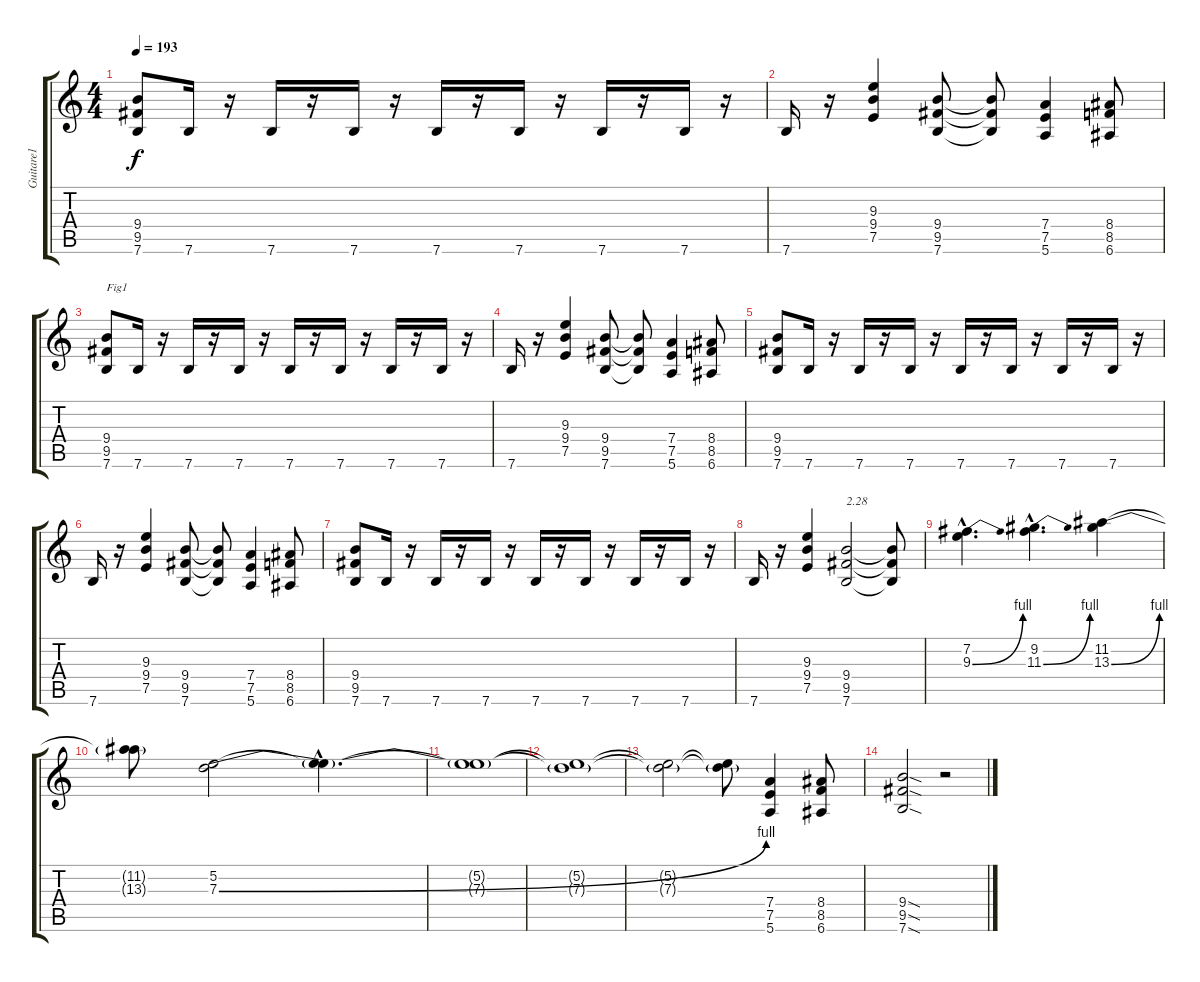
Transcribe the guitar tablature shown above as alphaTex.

\track ("Guitare1" "Guitare1") {instrument overdrivenguitar}
\staff {score tabs}
\tuning (E4 B3 G3 D3 A2 E2) {hide}
\ts (4 4)
\tempo 193
\clef g2
\ks c
(9.4 9.5 7.6).8{dy f} 7.6.16 r.16 7.6.16 r.16 7.6.16 r.16 7.6.16 r.16 7.6.16 r.16 7.6.16 r.16 7.6.16 r.16 |
7.6.16 r.16 (9.3 9.4 7.5).4 (9.4 9.5 7.6).8 (9.4{t} 9.5{t} 7.6{t}).8 (7.4 7.5 5.6).4 (8.4 8.5 6.6).8 |
(9.4 9.5 7.6).8{txt "Fig1"} 7.6.16 r.16 7.6.16 r.16 7.6.16 r.16 7.6.16 r.16 7.6.16 r.16 7.6.16 r.16 7.6.16 r.16 |
7.6.16 r.16 (9.3 9.4 7.5).4 (9.4 9.5 7.6).8 (9.4{t} 9.5{t} 7.6{t}).8 (7.4 7.5 5.6).4 (8.4 8.5 6.6).8 |
(9.4 9.5 7.6).8 7.6.16 r.16 7.6.16 r.16 7.6.16 r.16 7.6.16 r.16 7.6.16 r.16 7.6.16 r.16 7.6.16 r.16 |
7.6.16 r.16 (9.3 9.4 7.5).4 (9.4 9.5 7.6).8 (9.4{t} 9.5{t} 7.6{t}).8 (7.4 7.5 5.6).4 (8.4 8.5 6.6).8 |
(9.4 9.5 7.6).8 7.6.16 r.16 7.6.16 r.16 7.6.16 r.16 7.6.16 r.16 7.6.16 r.16 7.6.16 r.16 7.6.16 r.16 |
7.6.16 r.16 (9.3 9.4 7.5).4 (9.4 9.5 7.6).2{txt "2.28"} (9.4{t} 9.5{t} 7.6{t}).8 |
(7.2{hac} 9.3{be (bend 0 0 60 4) hac}).4{d} (9.2{hac} 11.3{be (bend 0 0 60 4) hac}).4{d} (11.2 13.3{be (bend 0 0 60 4)}).4 |
(11.2{t} 13.3{t}).8 (5.2 7.3{be (bend 0 0 60 4)}).2 (5.2{hac t} 7.3{hac t}).4{d} |
(5.2{t} 7.3{t}).1 |
(5.2{t} 7.3{t}).1 |
(5.2{t} 7.3{t}).2 (5.2{t} 7.3{t}).8 (7.4 7.5 5.6).4 (8.4 8.5 6.6).8 |
(9.4{sod} 9.5{sod} 7.6{sod}).2 r.2
